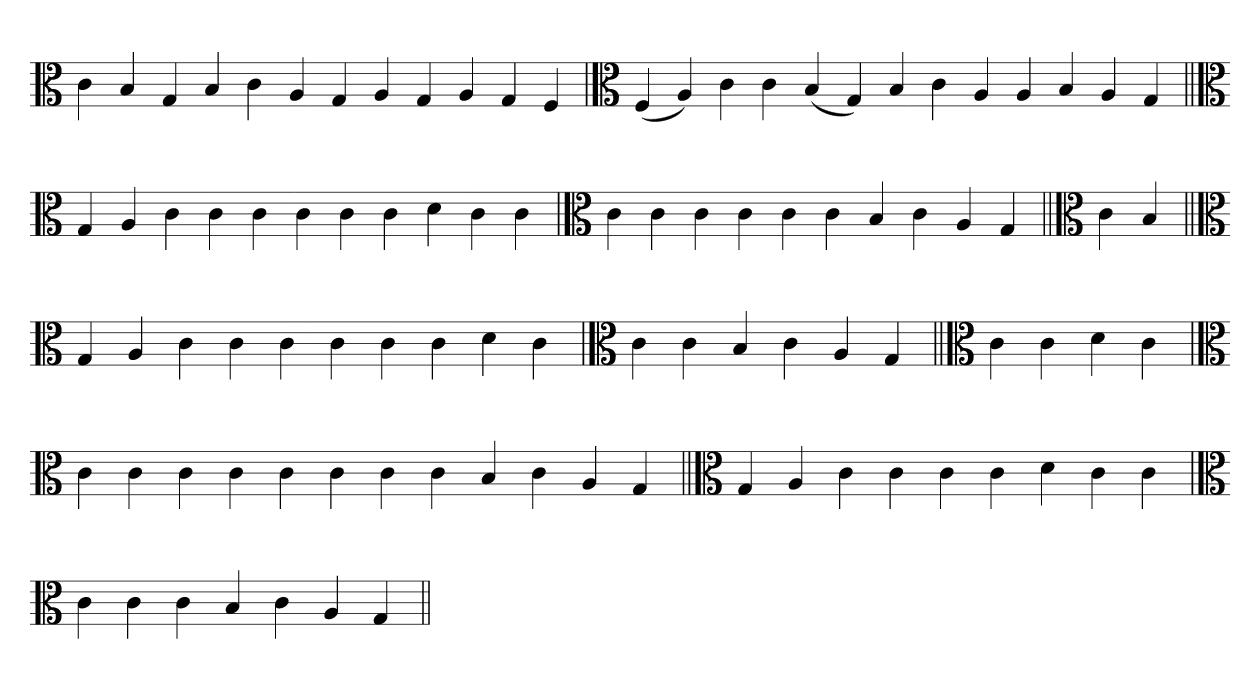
**kern
*part1
*staff1
*clefC3
=
4c
4B
4G
4B
4c
4A
4G
4A
4G
4A
4G
4F
='
*clefC3
(4F
4A)
4c
4c
(4B
4G)
4B
4c
4A
4A
4B
4A
4G
=||
*clefC3
4G
4A
4c
4c
4c
4c
4c
4c
4d
4c
4c
=
*clefC3
4c
4c
4c
4c
4c
4c
4B
4c
4A
4G
=||
*clefC3
4c
4B
=||
*clefC3
4G
4A
4c
4c
4c
4c
4c
4c
4d
4c
=
*clefC3
4c
4c
4B
4c
4A
4G
=||
*clefC3
4c
4c
4d
4c
=
*clefC3
4c
4c
4c
4c
4c
4c
4c
4c
4B
4c
4A
4G
=||
*clefC3
4G
4A
4c
4c
4c
4c
4d
4c
4c
=
*clefC3
4c
4c
4c
4B
4c
4A
4G
=||
*-
